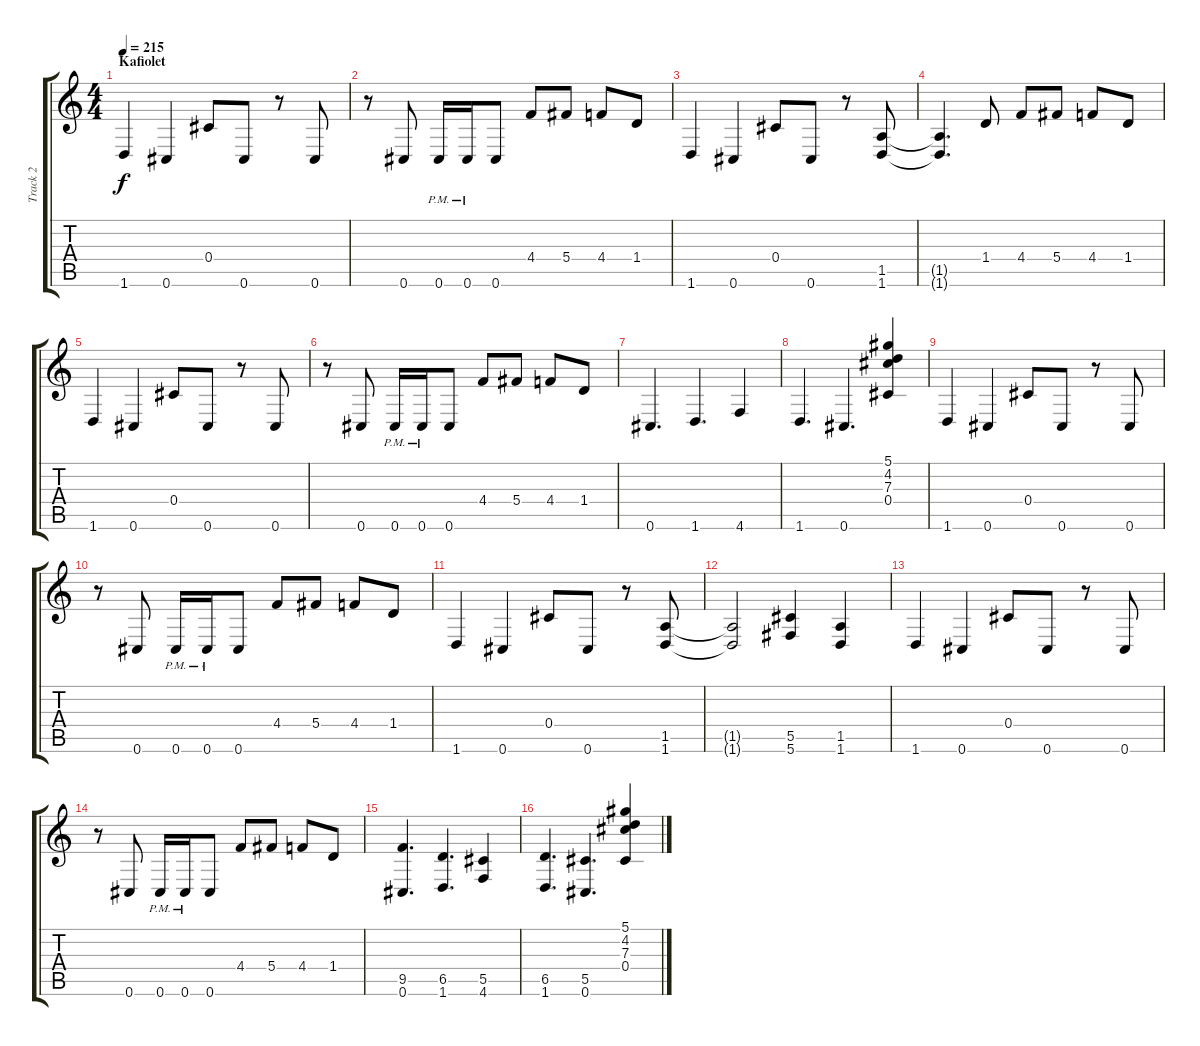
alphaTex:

\track ("Track 2" "Track 2") {instrument distortionguitar}
\staff {score tabs}
\tuning (Eb4 Bb3 Gb3 Db3 Ab2 Db2) {hide}
\ts (4 4)
\section ("" "Kafiolet")
\tempo 215
\clef g2
\ks c
1.6.4{dy f} 0.6.4 0.4.8 0.6.8 r.8 0.6.8 |
r.8 0.6.8 0.6{pm}.16 0.6{pm}.16 0.6.8 4.4.8 5.4.8 4.4.8 1.4.8 |
1.6.4 0.6.4 0.4.8 0.6.8 r.8 (1.5 1.6).8 |
(1.5{t} 1.6{t}).4{d} 1.4.8 4.4.8 5.4.8 4.4.8 1.4.8 |
1.6.4 0.6.4 0.4.8 0.6.8 r.8 0.6.8 |
r.8 0.6.8 0.6{pm}.16 0.6{pm}.16 0.6.8 4.4.8 5.4.8 4.4.8 1.4.8 |
0.6.4{d} 1.6.4{d} 4.6.4 |
1.6.4{d} 0.6.4{d} (5.1 4.2 7.3 0.4).4 |
1.6.4 0.6.4 0.4.8 0.6.8 r.8 0.6.8 |
r.8 0.6.8 0.6{pm}.16 0.6{pm}.16 0.6.8 4.4.8 5.4.8 4.4.8 1.4.8 |
1.6.4 0.6.4 0.4.8 0.6.8 r.8 (1.5 1.6).8 |
(1.5{t} 1.6{t}).2 (5.5 5.6).4 (1.5 1.6).4 |
1.6.4 0.6.4 0.4.8 0.6.8 r.8 0.6.8 |
r.8 0.6.8 0.6{pm}.16 0.6{pm}.16 0.6.8 4.4.8 5.4.8 4.4.8 1.4.8 |
(9.5 0.6).4{d} (6.5 1.6).4{d} (5.5 4.6).4 |
(6.5 1.6).4{d} (5.5 0.6).4{d} (5.1 4.2 7.3 0.4).4
